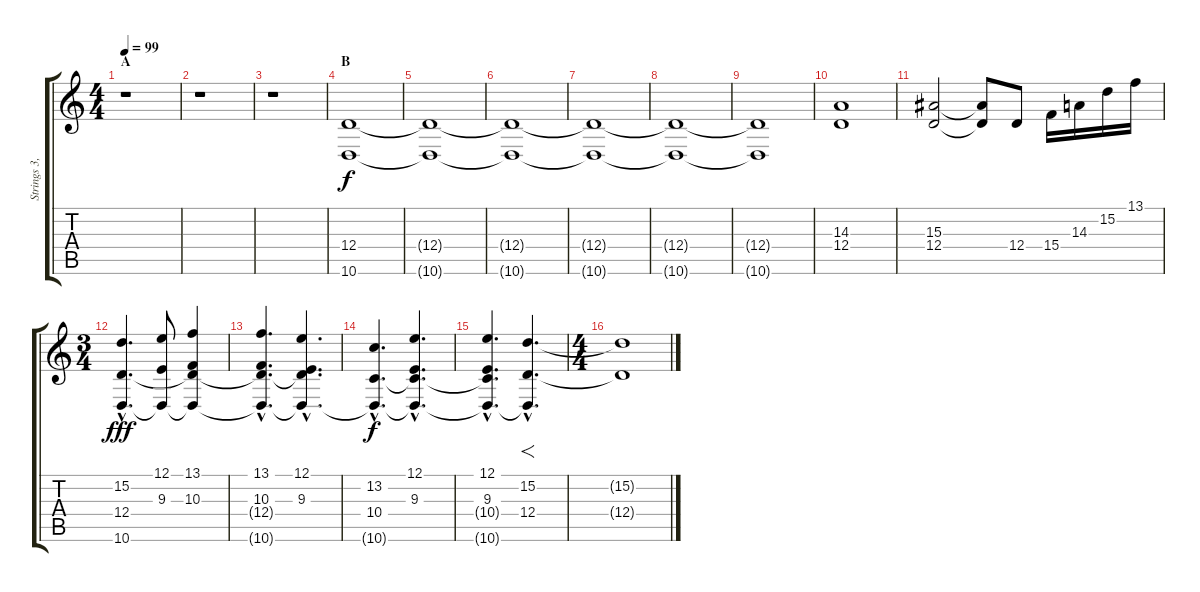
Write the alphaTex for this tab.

\track ("Strings 3, Clarinet 1" "Strings 3,") {instrument clarinet}
\staff {score tabs}
\tuning (E4 B3 G3 D3 A2 E2) {hide}
\ts (4 4)
\section ("" "A")
\tempo 99
\clef g2
\ks c
r.1{dy f instrument clarinet} |
r.1 |
r.1 |
\section ("" "B")
(12.4 10.6).1{instrument stringensemble2} |
(12.4{t} 10.6{t}).1 |
(12.4{t} 10.6{t}).1 |
(12.4{t} 10.6{t}).1 |
(12.4{t} 10.6{t}).1 |
(12.4{t} 10.6{t}).1 |
(14.3 12.4).1 |
(15.3 12.4).2 (15.3{t} 12.4{t}).8 12.4.8 15.4.16 14.3.16 15.2.16 13.1.16 |
\ts (3 4)
(15.2{hac} 12.4{hac} 10.6{hac}).4{d dy fff} (12.1 9.3 10.6{t}).8 (13.1 10.3 12.4{t} 10.6{t}).4 |
(13.1{hac} 10.3{hac} 12.4{hac t} 10.6{hac t}).4{d} (12.1{hac} 9.3{hac} 12.4{hac t} 10.6{hac t}).4{d} |
(13.2{hac} 10.4{hac} 10.6{hac t}).4{d dy f} (12.1{hac} 9.3{hac} 10.4{hac t} 10.6{hac t}).4{d} |
(12.1{hac} 9.3{hac} 10.4{hac t} 10.6{hac t}).4{d} (15.2{hac} 12.4{hac} 10.6{hac t}).4{f d} |
\ts (4 4)
(15.2{t} 12.4{t}).1
